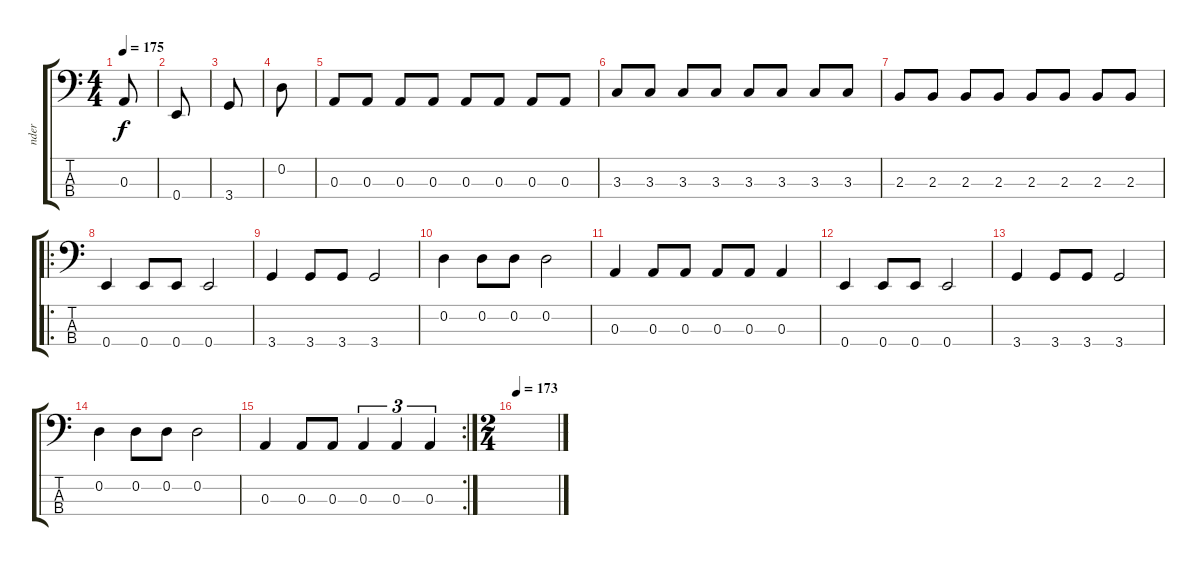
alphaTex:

\track ("nder" "nder") {instrument slapbass1}
\staff {score tabs}
\tuning (G2 D2 A1 E1) {hide}
\ts (4 4)
\tempo 175
\clef f4
\ks c
0.3.8{dy f} |
0.4.8 |
3.4.8 |
0.2.8 |
0.3.8 0.3.8 0.3.8 0.3.8 0.3.8 0.3.8 0.3.8 0.3.8 |
3.3.8 3.3.8 3.3.8 3.3.8 3.3.8 3.3.8 3.3.8 3.3.8 |
2.3.8 2.3.8 2.3.8 2.3.8 2.3.8 2.3.8 2.3.8 2.3.8 |
\ro
0.4.4 0.4.8 0.4.8 0.4.2 |
3.4.4 3.4.8 3.4.8 3.4.2 |
0.2.4 0.2.8 0.2.8 0.2.2 |
0.3.4 0.3.8 0.3.8 0.3.8 0.3.8 0.3.4 |
0.4.4 0.4.8 0.4.8 0.4.2 |
3.4.4 3.4.8 3.4.8 3.4.2 |
0.2.4 0.2.8 0.2.8 0.2.2 |
\rc 2
0.3.4 0.3.8 0.3.8 0.3.4{tu (3 2)} 0.3.4{tu (3 2)} 0.3.4{tu (3 2)} |
\ts (2 4)
\tempo 173
